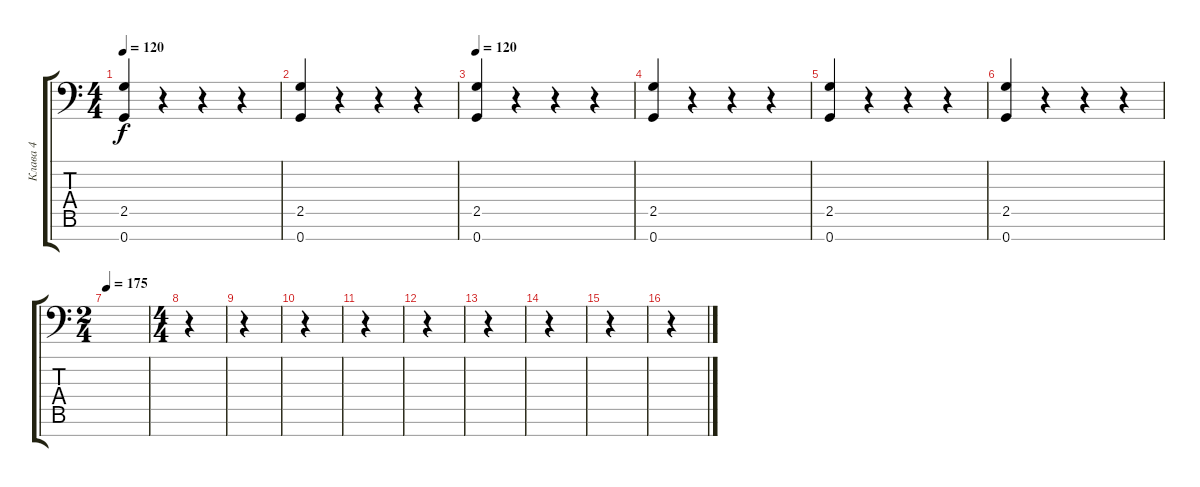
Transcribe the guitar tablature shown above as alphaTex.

\track ("Клава 4" "Клава 4") {instrument contrabass}
\staff {score tabs}
\tuning (C4 G3 Eb3 Bb2 F2 C2 G1) {hide}
\ts (4 4)
\tempo 120
\clef f4
\ks c
(2.5 0.7).4{dy f} r.4 r.4 r.4 |
(2.5 0.7).4 r.4 r.4 r.4 |
\tempo 120
(2.5 0.7).4 r.4 r.4 r.4 |
(2.5 0.7).4 r.4 r.4 r.4 |
(2.5 0.7).4 r.4 r.4 r.4 |
(2.5 0.7).4 r.4 r.4 r.4 |
\ts (2 4)
\tempo 175
|
\ts (4 4)
r.4 |
r.4 |
r.4 |
r.4 |
r.4 |
r.4 |
r.4 |
r.4 |
r.4
